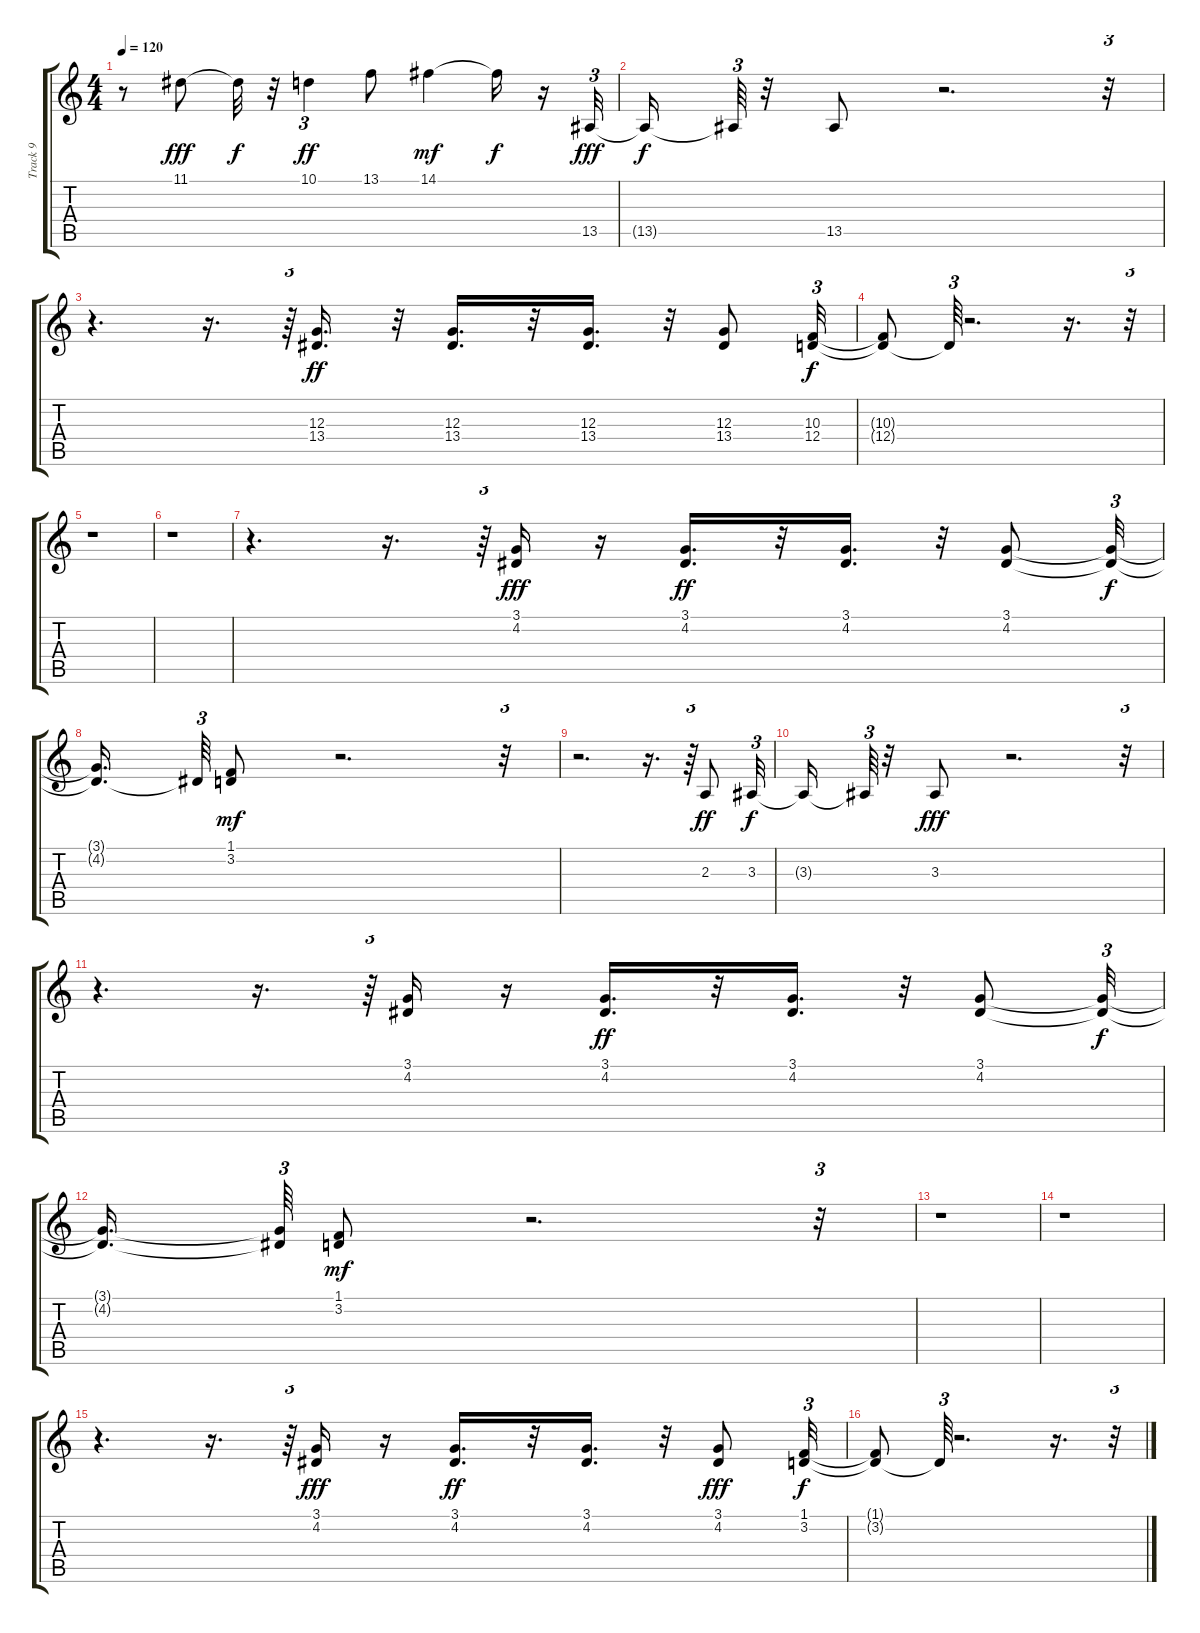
\track ("Track 9" "Track 9") {instrument choiraahs}
\staff {score tabs}
\tuning (E4 B3 G3 D3 A2 E2) {hide}
\ts (4 4)
\tempo 120
\clef g2
\ks c
r.8{dy ff} 11.1.8{dy fff} 11.1{t}.32{dy f} r.32 10.1.4{tu (3 2) dy ff} 13.1.8 14.1.4{dy mf} 14.1{t}.16{dy f} r.16 13.5.32{tu (3 2) dy fff} |
13.5{t}.16{dy f} 13.5{t}.64{tu (3 2)} r.32 13.5.8 r.2{d} r.32{tu (3 2)} |
r.4{d} r.16{d} r.64{tu (3 2)} (12.3 13.4).16{d dy ff} r.32 (12.3 13.4).16{d} r.32 (12.3 13.4).16{d} r.32 (12.3 13.4).8 (10.3 12.4).32{tu (3 2) dy f} |
(10.3{t} 12.4{t}).8 12.4{t}.64{tu (3 2)} r.2{d} r.16{d} r.32{tu (3 2)} |
r.1 |
r.1 |
r.4{d} r.16{d} r.64{tu (3 2)} (3.1 4.2).16{dy fff} r.16 (3.1 4.2).16{d dy ff} r.32 (3.1 4.2).16{d} r.32 (3.1 4.2).8 (3.1{t} 4.2{t}).32{tu (3 2) dy f} |
(3.1{t} 4.2{t}).16{d beam splitsecondary} 4.2{t}.64{tu (3 2)} (1.1 3.2).8{dy mf} r.2{d} r.32{tu (3 2)} |
r.2{d} r.16{d} r.64{tu (3 2)} 2.3.8{dy ff} 3.3.32{tu (3 2) dy f} |
3.3{t}.16 3.3{t}.64{tu (3 2)} r.32 3.3.8{dy fff} r.2{d} r.32{tu (3 2)} |
r.4{d} r.16{d} r.64{tu (3 2)} (3.1 4.2).16 r.16 (3.1 4.2).16{d dy ff} r.32 (3.1 4.2).16{d} r.32 (3.1 4.2).8 (3.1{t} 4.2{t}).32{tu (3 2) dy f} |
(3.1{t} 4.2{t}).16{d beam splitsecondary} (3.1{t} 4.2{t}).64{tu (3 2)} (1.1 3.2).8{dy mf} r.2{d} r.32{tu (3 2)} |
r.1 |
r.1 |
r.4{d} r.16{d} r.64{tu (3 2)} (3.1 4.2).16{dy fff} r.16 (3.1 4.2).16{d dy ff} r.32 (3.1 4.2).16{d} r.32 (3.1 4.2).8{dy fff} (1.1 3.2).32{tu (3 2) dy f} |
(1.1{t} 3.2{t}).8 3.2{t}.64{tu (3 2)} r.2{d} r.16{d} r.32{tu (3 2)}
